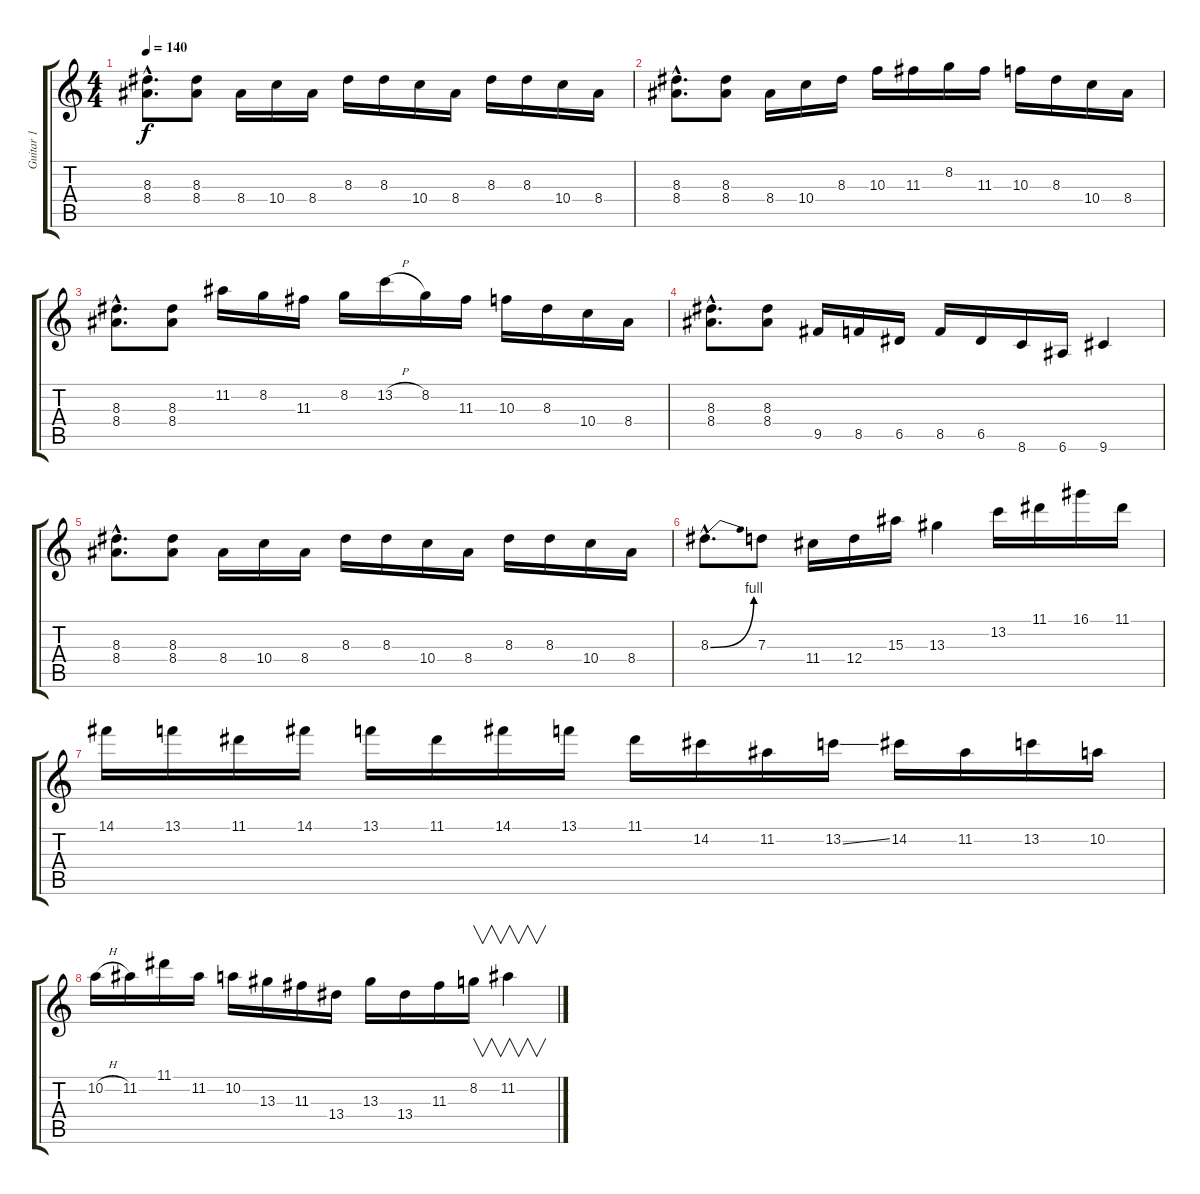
\track ("Guitar 1" "Guitar 1") {instrument overdrivenguitar}
\staff {score tabs}
\tuning (E4 B3 G3 D3 A2 E2) {hide}
\ts (4 4)
\tempo 140
\clef g2
\ks c
(8.3{hac} 8.4{hac}).8{d dy f} (8.3 8.4).8 8.4.16 10.4.16 8.4.16 8.3.16 8.3.16 10.4.16 8.4.16 8.3.16 8.3.16 10.4.16 8.4.16 |
(8.3{hac} 8.4{hac}).8{d} (8.3 8.4).8 8.4.16 10.4.16 8.3.16 10.3.16 11.3.16 8.2.16 11.3.16 10.3.16 8.3.16 10.4.16 8.4.16 |
(8.3{hac} 8.4{hac}).8{d} (8.3 8.4).8 11.2.16 8.2.16 11.3.16 8.2.16 13.2{h}.16 8.2.16 11.3.16 10.3.16 8.3.16 10.4.16 8.4.16 |
(8.3{hac} 8.4{hac}).8{d} (8.3 8.4).8 9.5.16 8.5.16 6.5.16 8.5.16 6.5.16 8.6.16 6.6.16 9.6.4 |
(8.3{hac} 8.4{hac}).8{d} (8.3 8.4).8 8.4.16 10.4.16 8.4.16 8.3.16 8.3.16 10.4.16 8.4.16 8.3.16 8.3.16 10.4.16 8.4.16 |
8.3{be (bend 0 0 60 4) hac}.8{d} 7.3.8 11.4.16 12.4.16 15.3.16 13.3.4 13.2.16 11.1.16 16.1.16 11.1.16 |
14.1.16 13.1.16 11.1.16 14.1.16 13.1.16 11.1.16 14.1.16 13.1.16 11.1.16 14.2.16 11.2.16 13.2{ss}.16 14.2.16 11.2.16 13.2.16 10.2.16 |
10.2{h}.16 11.2.16 11.1.16 11.2.16 10.2.16 13.3.16 11.3.16 13.4.16 13.3.16 13.4.16 11.3.16 8.2.16{v} 11.2.4{v}
